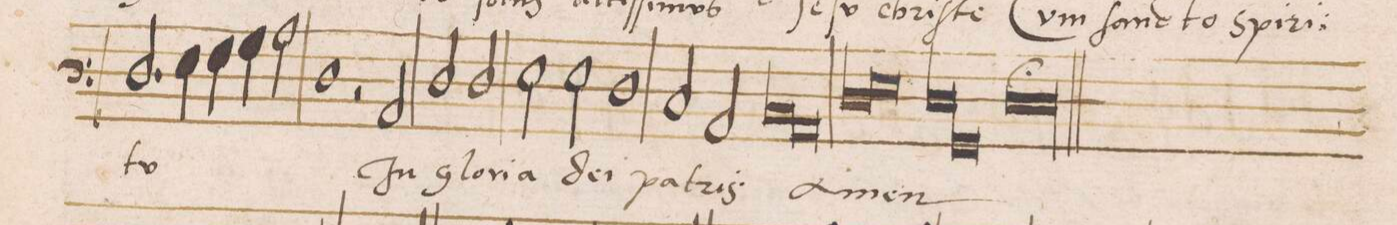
**kern	**text
*I"BASVS	*
*clefF3	*
*k[b-]	*
*met(c|)	*
*M2/1	*
2.F/	-tu
4G\	.
4A\	.
4B-\	.
2c\	.
=89-	=89-
1F	.
2r	.
2C/	In
=90-	=90-
2F/	glo-
2F/	-ri-
2G\	-a
2G\	de-
=91-	=91-
1F	-i
2E/	pat-
2C/	-ris
=92-	=92-
*lig	*
1D	a-
1C	.
*Xlig	*
=93-	=93-
*lig	*
1F	-men
1G	.
*Xlig	*
=94-	=94-
*lig	*
1F	.
1BB-	.
*Xlig	*
=95-	=95-
0F;l	.
==	==
*-	*-
